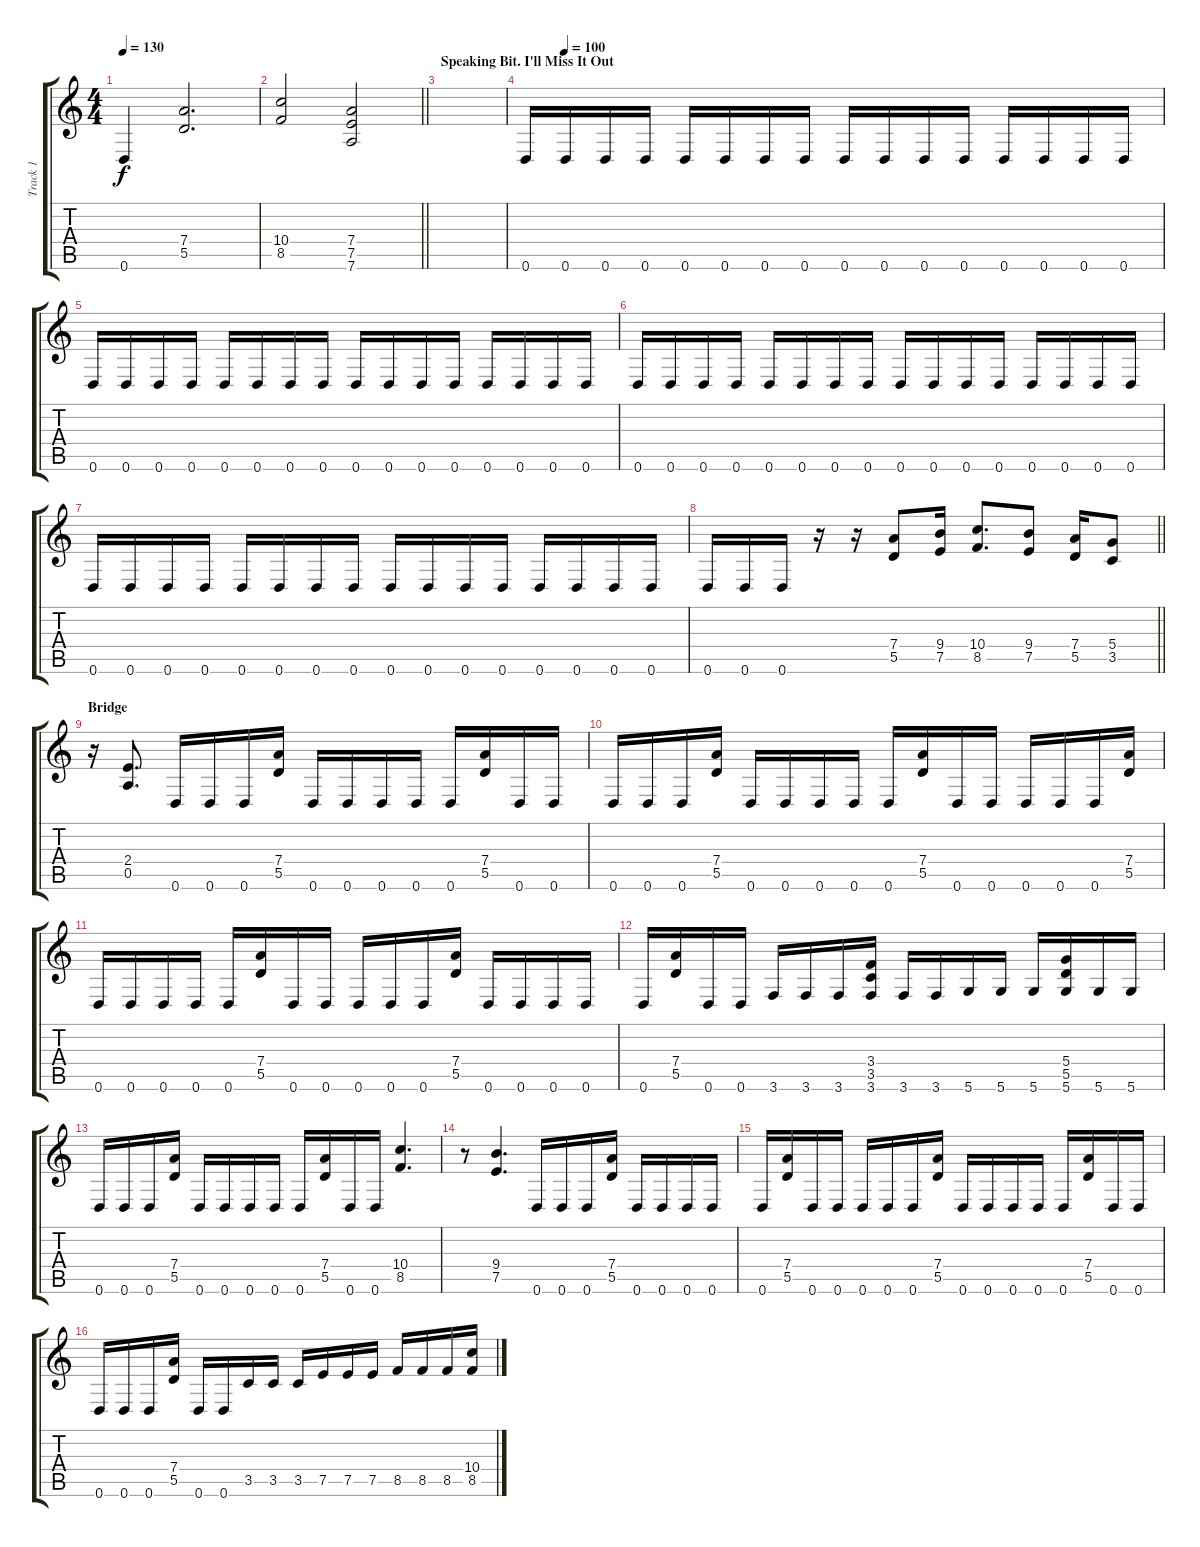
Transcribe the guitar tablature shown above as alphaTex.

\track ("Track 1" "Track 1") {instrument distortionguitar}
\staff {score tabs}
\tuning (E4 B3 G3 D3 A2 D2) {hide}
\ts (4 4)
\tempo 130
\clef g2
\ks c
0.6.4{dy f} (7.4 5.5).2{d} |
\barLineRight lightlight
(10.4 8.5).2 (7.4 7.5 7.6).2 |
\section ("" "Speaking Bit. I'll Miss It Out")
|
\tempo (100 0.0625)
0.6.16 0.6.16 0.6.16 0.6.16 0.6.16 0.6.16 0.6.16 0.6.16 0.6.16 0.6.16 0.6.16 0.6.16 0.6.16 0.6.16 0.6.16 0.6.16 |
0.6.16 0.6.16 0.6.16 0.6.16 0.6.16 0.6.16 0.6.16 0.6.16 0.6.16 0.6.16 0.6.16 0.6.16 0.6.16 0.6.16 0.6.16 0.6.16 |
0.6.16 0.6.16 0.6.16 0.6.16 0.6.16 0.6.16 0.6.16 0.6.16 0.6.16 0.6.16 0.6.16 0.6.16 0.6.16 0.6.16 0.6.16 0.6.16 |
0.6.16 0.6.16 0.6.16 0.6.16 0.6.16 0.6.16 0.6.16 0.6.16 0.6.16 0.6.16 0.6.16 0.6.16 0.6.16 0.6.16 0.6.16 0.6.16 |
\barLineRight lightlight
0.6.16 0.6.16 0.6.16 r.16 r.16 (7.4 5.5).8 (9.4 7.5).16 (10.4 8.5).8{d} (9.4 7.5).8 (7.4 5.5).16 (5.4 3.5).8 |
\section ("" "Bridge")
r.16 (2.4 0.5).8{d} 0.6.16 0.6.16 0.6.16 (7.4 5.5).16 0.6.16 0.6.16 0.6.16 0.6.16 0.6.16 (7.4 5.5).16 0.6.16 0.6.16 |
0.6.16 0.6.16 0.6.16 (7.4 5.5).16 0.6.16 0.6.16 0.6.16 0.6.16 0.6.16 (7.4 5.5).16 0.6.16 0.6.16 0.6.16 0.6.16 0.6.16 (7.4 5.5).16 |
0.6.16 0.6.16 0.6.16 0.6.16 0.6.16 (7.4 5.5).16 0.6.16 0.6.16 0.6.16 0.6.16 0.6.16 (7.4 5.5).16 0.6.16 0.6.16 0.6.16 0.6.16 |
0.6.16 (7.4 5.5).16 0.6.16 0.6.16 3.6.16 3.6.16 3.6.16 (3.4 3.5 3.6).16 3.6.16 3.6.16 5.6.16 5.6.16 5.6.16 (5.4 5.5 5.6).16 5.6.16 5.6.16 |
0.6.16 0.6.16 0.6.16 (7.4 5.5).16 0.6.16 0.6.16 0.6.16 0.6.16 0.6.16 (7.4 5.5).16 0.6.16 0.6.16 (10.4 8.5).4{d} |
r.8 (9.4 7.5).4{d} 0.6.16 0.6.16 0.6.16 (7.4 5.5).16 0.6.16 0.6.16 0.6.16 0.6.16 |
0.6.16 (7.4 5.5).16 0.6.16 0.6.16 0.6.16 0.6.16 0.6.16 (7.4 5.5).16 0.6.16 0.6.16 0.6.16 0.6.16 0.6.16 (7.4 5.5).16 0.6.16 0.6.16 |
0.6.16 0.6.16 0.6.16 (7.4 5.5).16 0.6.16 0.6.16 3.5.16 3.5.16 3.5.16 7.5.16 7.5.16 7.5.16 8.5.16 8.5.16 8.5.16 (10.4 8.5).16
